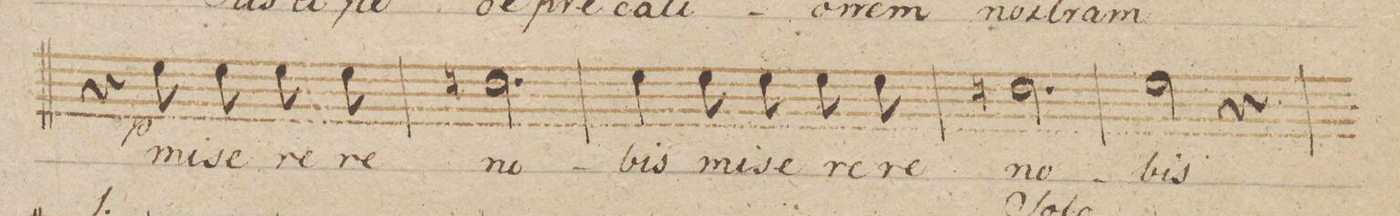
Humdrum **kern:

**kern	**text	**dynam
*I"Alto.	*	*
*clefC3	*	*
*k[b-e-]	*	*
*met(c)	*	*
*M3/4	*	*
4r	.	.
8f\	mi-	p
8f\	-se-	.
8f\	-re-	.
8f\	-re	.
=103	=103	=103
2.en\	no-	.
=104	=104	=104
4f\	-bis	.
8f\	mi-	.
8f\	-se-	.
8f\	-re-	.
8f\	-re	.
=105	=105	=105
2.en\	no-	.
=106	=106	=106
2f\	-bis	.
4r	.	.
=107	=107	=107
*-	*-	*-
